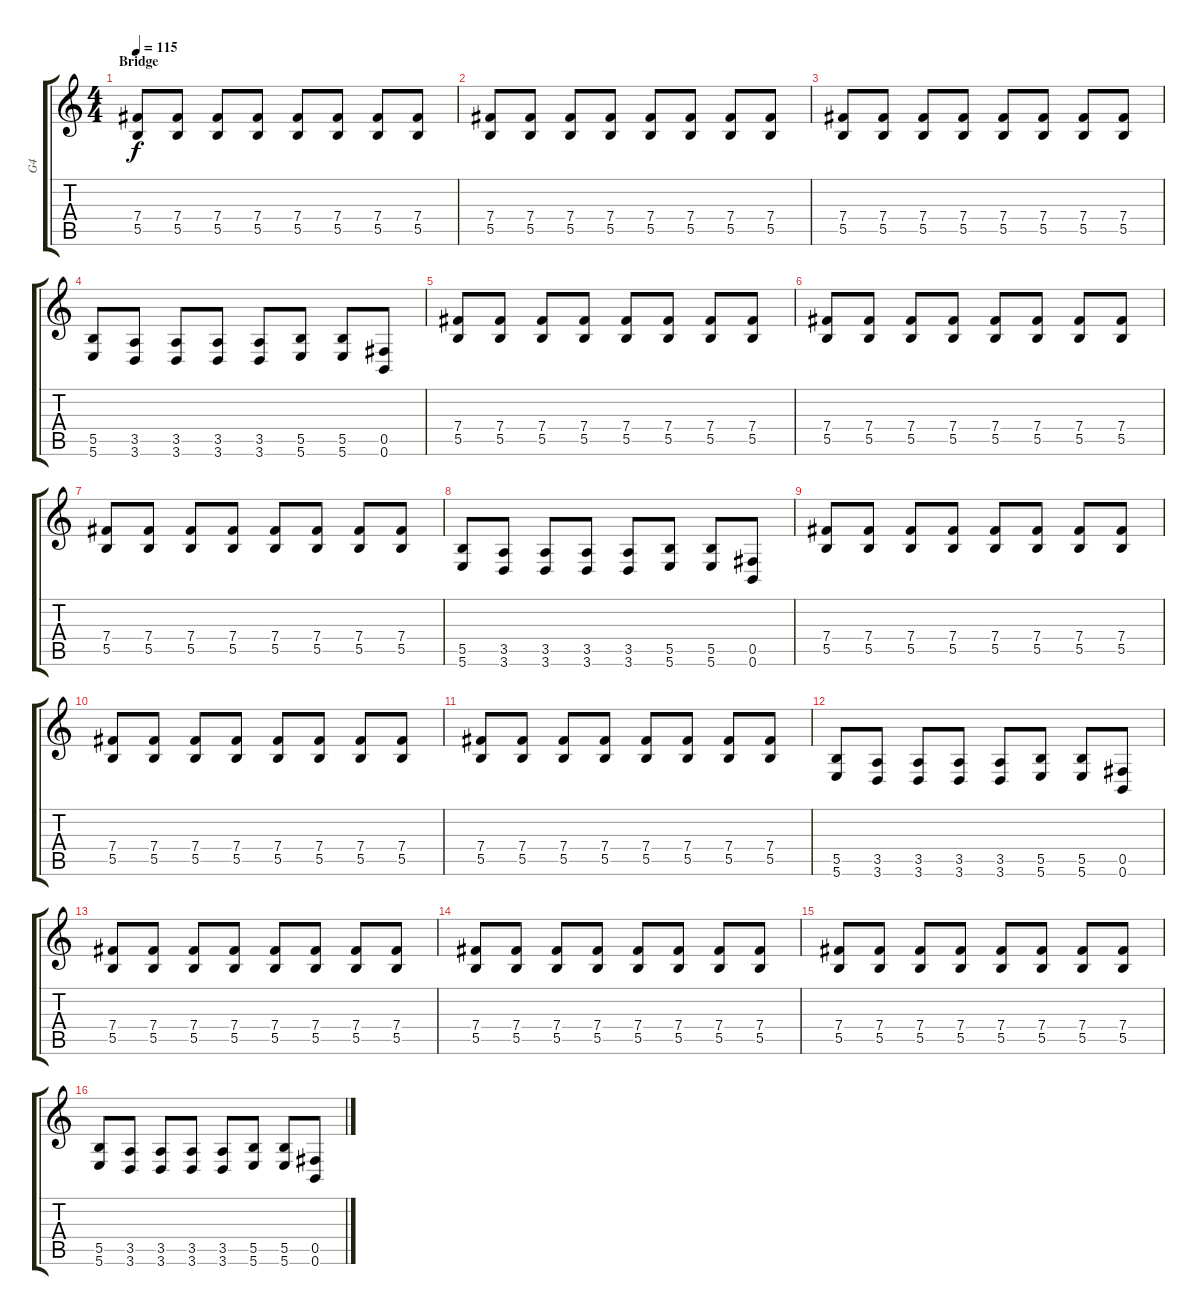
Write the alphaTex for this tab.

\track ("G4" "G4") {instrument distortionguitar}
\staff {score tabs}
\tuning (Db4 Ab3 E3 B2 Gb2 B1) {hide}
\ts (4 4)
\section ("" "Bridge")
\tempo 115
\clef g2
\ks c
(7.4 5.5).8{dy f} (7.4 5.5).8 (7.4 5.5).8 (7.4 5.5).8 (7.4 5.5).8 (7.4 5.5).8 (7.4 5.5).8 (7.4 5.5).8 |
(7.4 5.5).8 (7.4 5.5).8 (7.4 5.5).8 (7.4 5.5).8 (7.4 5.5).8 (7.4 5.5).8 (7.4 5.5).8 (7.4 5.5).8 |
(7.4 5.5).8 (7.4 5.5).8 (7.4 5.5).8 (7.4 5.5).8 (7.4 5.5).8 (7.4 5.5).8 (7.4 5.5).8 (7.4 5.5).8 |
(5.5 5.6).8 (3.5 3.6).8 (3.5 3.6).8 (3.5 3.6).8 (3.5 3.6).8 (5.5 5.6).8 (5.5 5.6).8 (0.5 0.6).8 |
(7.4 5.5).8 (7.4 5.5).8 (7.4 5.5).8 (7.4 5.5).8 (7.4 5.5).8 (7.4 5.5).8 (7.4 5.5).8 (7.4 5.5).8 |
(7.4 5.5).8 (7.4 5.5).8 (7.4 5.5).8 (7.4 5.5).8 (7.4 5.5).8 (7.4 5.5).8 (7.4 5.5).8 (7.4 5.5).8 |
(7.4 5.5).8 (7.4 5.5).8 (7.4 5.5).8 (7.4 5.5).8 (7.4 5.5).8 (7.4 5.5).8 (7.4 5.5).8 (7.4 5.5).8 |
(5.5 5.6).8 (3.5 3.6).8 (3.5 3.6).8 (3.5 3.6).8 (3.5 3.6).8 (5.5 5.6).8 (5.5 5.6).8 (0.5 0.6).8 |
(7.4 5.5).8 (7.4 5.5).8 (7.4 5.5).8 (7.4 5.5).8 (7.4 5.5).8 (7.4 5.5).8 (7.4 5.5).8 (7.4 5.5).8 |
(7.4 5.5).8 (7.4 5.5).8 (7.4 5.5).8 (7.4 5.5).8 (7.4 5.5).8 (7.4 5.5).8 (7.4 5.5).8 (7.4 5.5).8 |
(7.4 5.5).8 (7.4 5.5).8 (7.4 5.5).8 (7.4 5.5).8 (7.4 5.5).8 (7.4 5.5).8 (7.4 5.5).8 (7.4 5.5).8 |
(5.5 5.6).8 (3.5 3.6).8 (3.5 3.6).8 (3.5 3.6).8 (3.5 3.6).8 (5.5 5.6).8 (5.5 5.6).8 (0.5 0.6).8 |
(7.4 5.5).8 (7.4 5.5).8 (7.4 5.5).8 (7.4 5.5).8 (7.4 5.5).8 (7.4 5.5).8 (7.4 5.5).8 (7.4 5.5).8 |
(7.4 5.5).8 (7.4 5.5).8 (7.4 5.5).8 (7.4 5.5).8 (7.4 5.5).8 (7.4 5.5).8 (7.4 5.5).8 (7.4 5.5).8 |
(7.4 5.5).8 (7.4 5.5).8 (7.4 5.5).8 (7.4 5.5).8 (7.4 5.5).8 (7.4 5.5).8 (7.4 5.5).8 (7.4 5.5).8 |
(5.5 5.6).8 (3.5 3.6).8 (3.5 3.6).8 (3.5 3.6).8 (3.5 3.6).8 (5.5 5.6).8 (5.5 5.6).8 (0.5 0.6).8
